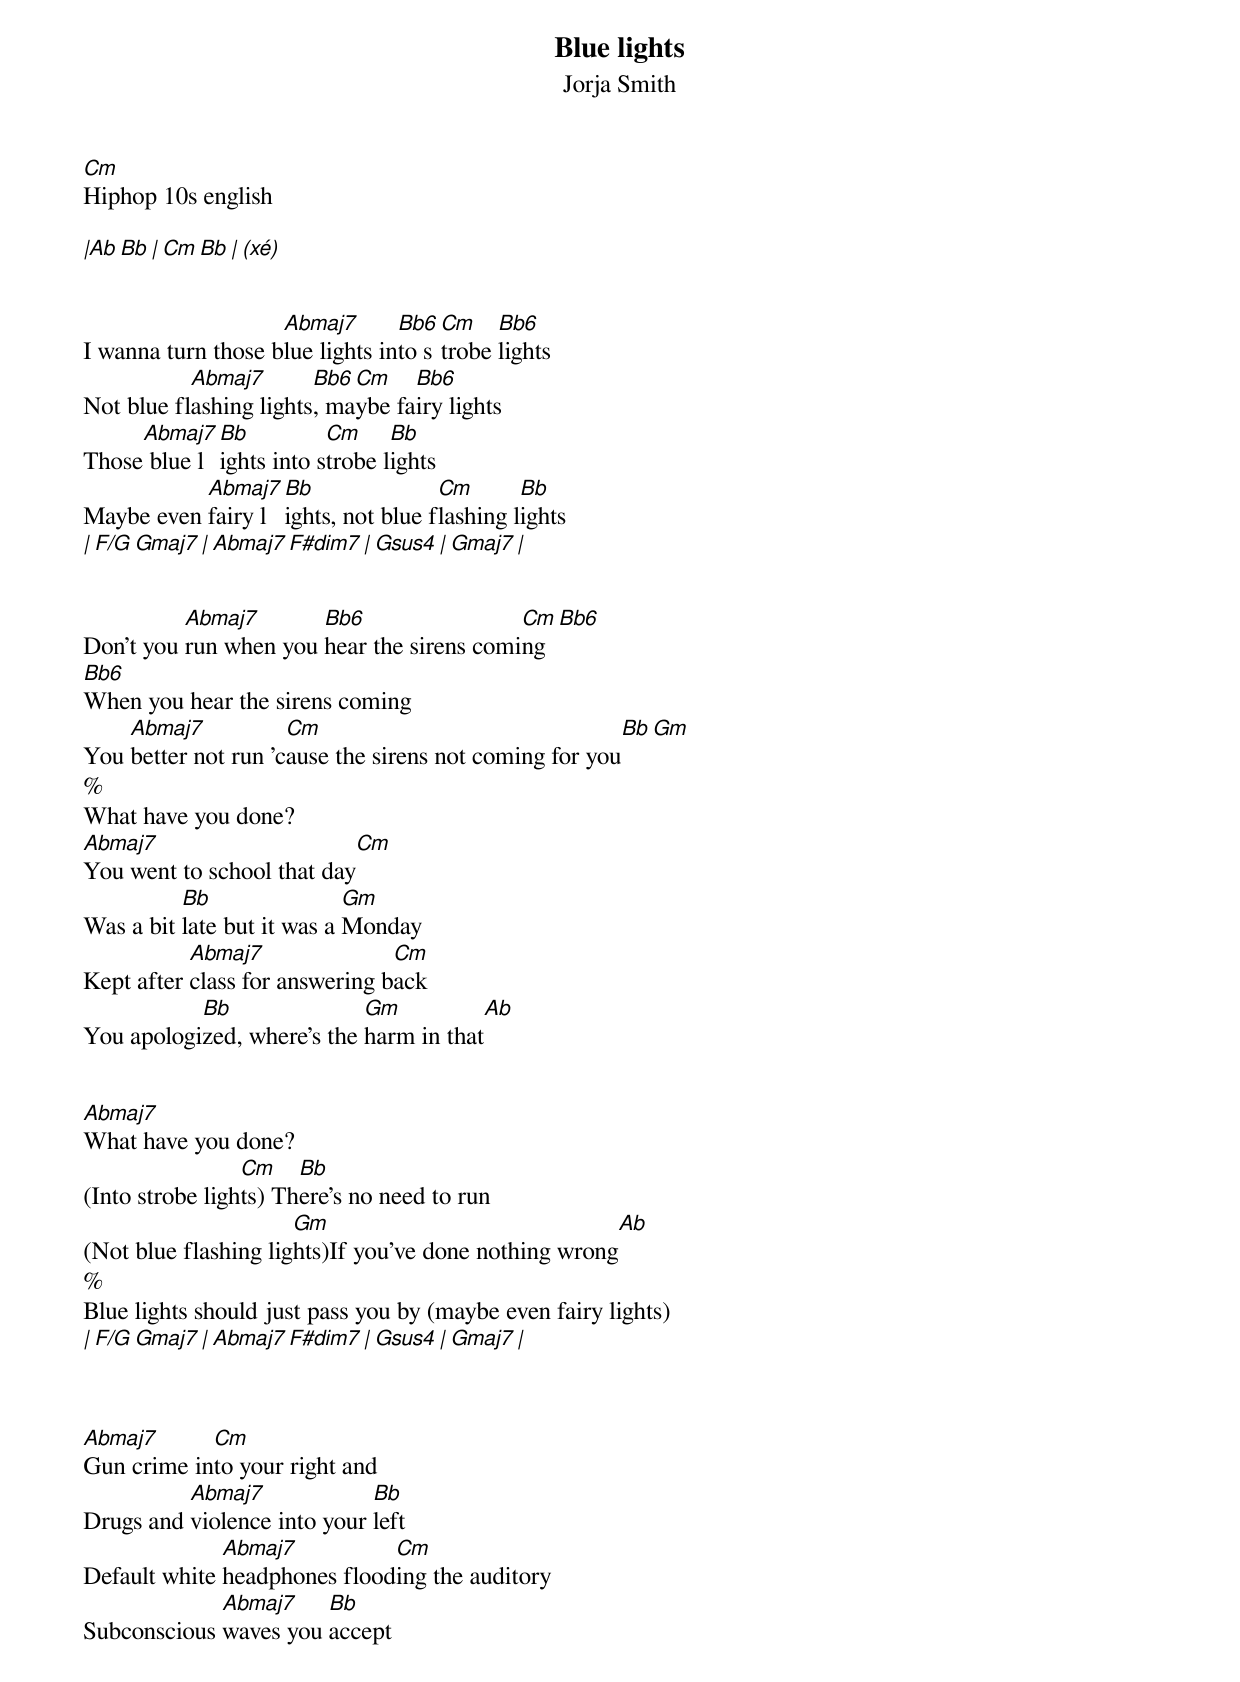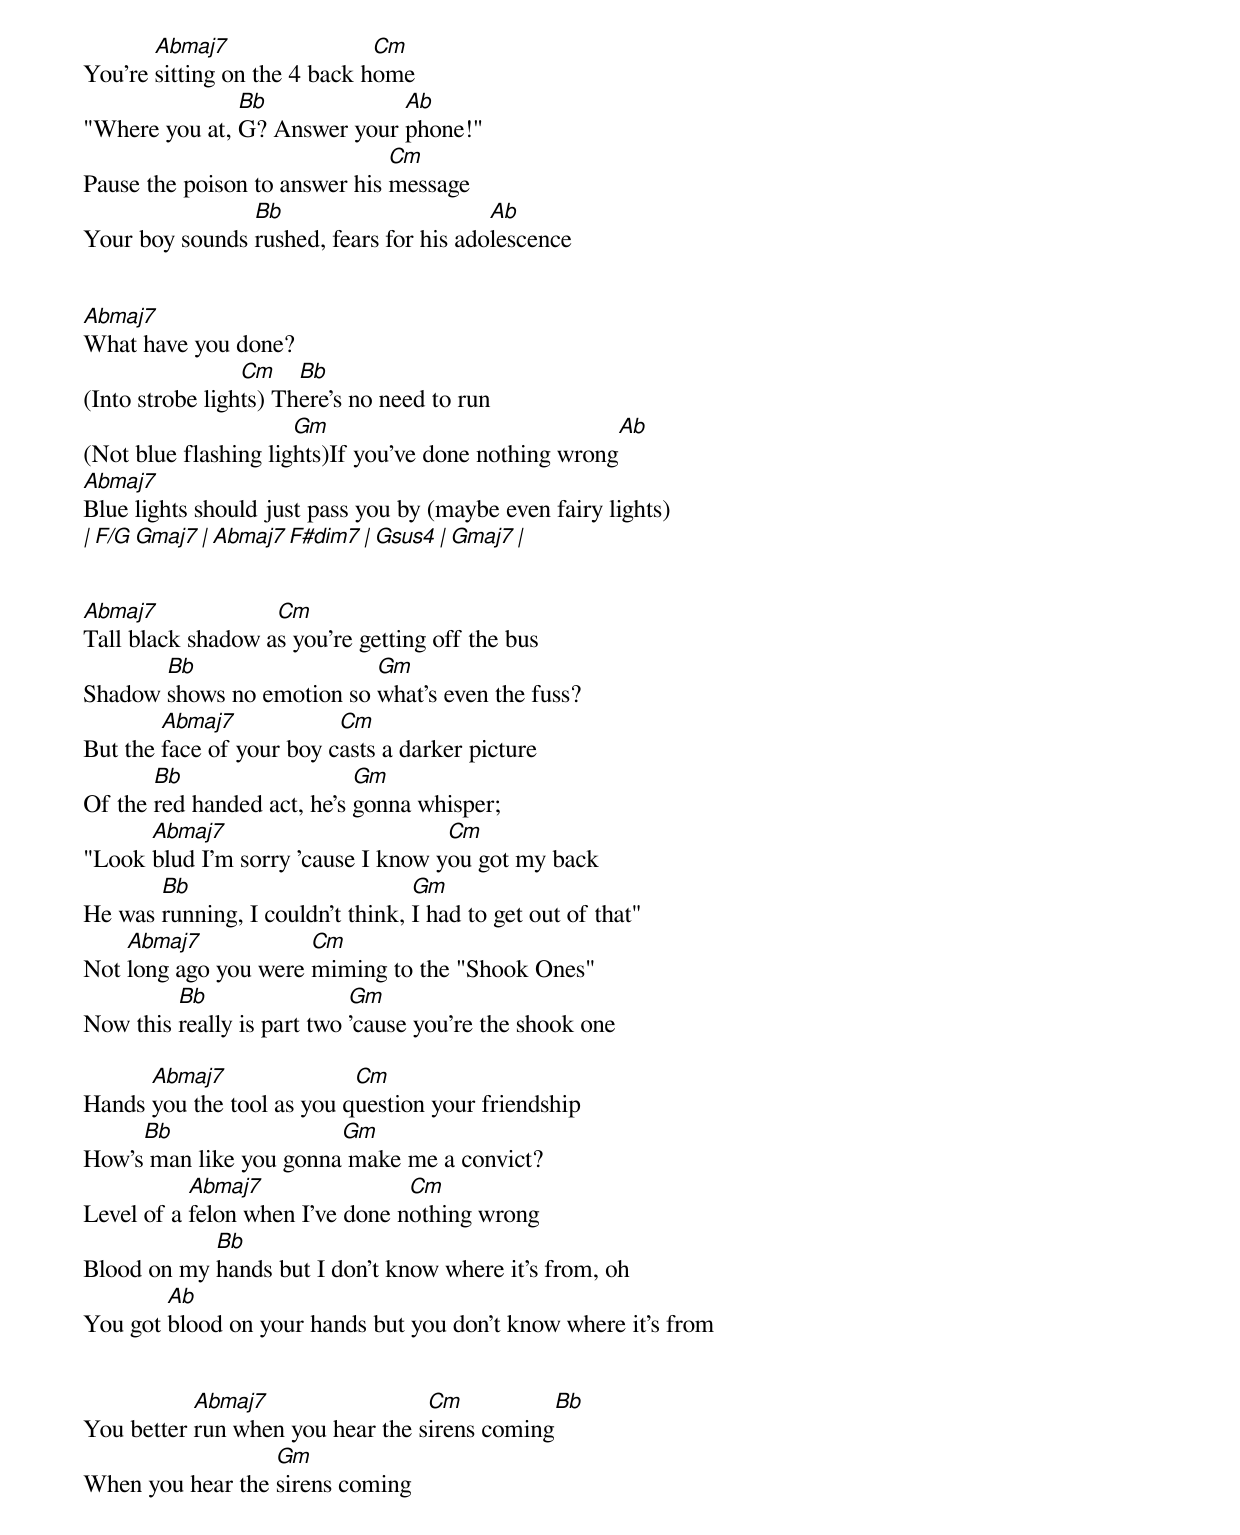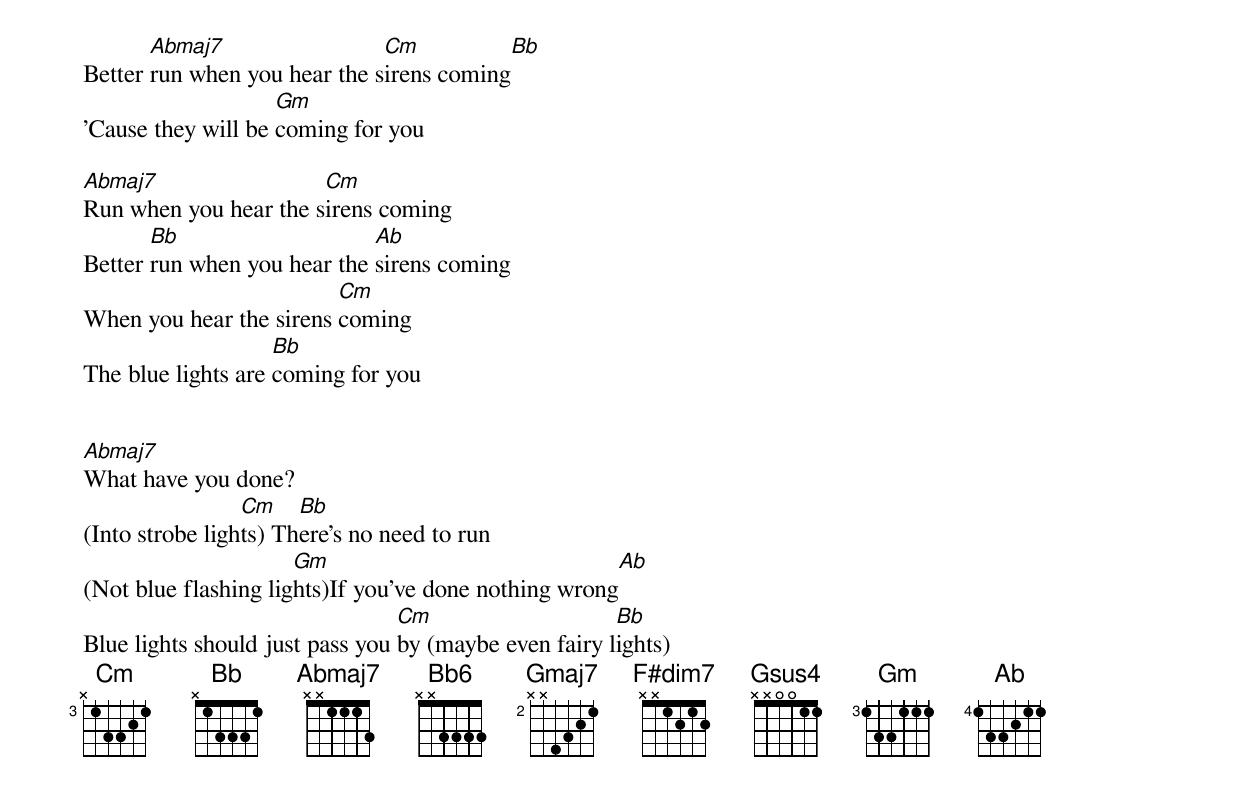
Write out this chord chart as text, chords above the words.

Blue lights
Jorja Smith
Cm
Hiphop 10s english

|Ab     Bb | Cm   Bb    | (xé)


                    Abmaj7       Bb6 Cm    Bb6
I wanna turn those blue lights into strobe lights
           Abmaj7       Bb6 Cm    Bb6
Not blue flashing lights, maybe fairy lights
     Abmaj7 Bb          Cm     Bb
Those blue lights into strobe lights
           Abmaj7 Bb               Cm       Bb
Maybe even fairy lights, not blue flashing lights
| F/G  Gmaj7 | Abmaj7 F#dim7 | Gsus4       | Gmaj7       |


          Abmaj7       Bb6                 Cm    Bb6
Don't you run when you hear the sirens coming
Bb6
When you hear the sirens coming
    Abmaj7           Cm                                   Bb    Gm
You better not run 'cause the sirens not coming for you
%
What have you done?
Abmaj7                     Cm
You went to school that day
          Bb                Gm
Was a bit late but it was a Monday
           Abmaj7               Cm
Kept after class for answering back
           Bb               Gm            Ab
You apologized, where's the harm in that


Abmaj7
What have you done?
                 Cm    Bb
(Into strobe lights) There's no need to run
                      Gm                                  Ab
(Not blue flashing lights)If you've done nothing wrong
%
Blue lights should just pass you by (maybe even fairy lights)
| F/G  Gmaj7 | Abmaj7 F#dim7 | Gsus4       | Gmaj7       |



Abmaj7      Cm
Gun crime into your right and
          Abmaj7             Bb
Drugs and violence into your left
              Abmaj7          Cm
Default white headphones flooding the auditory
             Abmaj7    Bb
Subconscious waves you accept
       Abmaj7                 Cm
You're sitting on the 4 back home
               Bb             Ab
"Where you at, G? Answer your phone!"
                               Cm
Pause the poison to answer his message
                Bb                       Ab
Your boy sounds rushed, fears for his adolescence


Abmaj7
What have you done?
                 Cm    Bb
(Into strobe lights) There's no need to run
                      Gm                                  Ab
(Not blue flashing lights)If you've done nothing wrong
Abmaj7
Blue lights should just pass you by (maybe even fairy lights)
| F/G  Gmaj7 | Abmaj7 F#dim7 | Gsus4       | Gmaj7       |


Abmaj7             Cm
Tall black shadow as you're getting off the bus
       Bb                  Gm
Shadow shows no emotion so what's even the fuss?
        Abmaj7            Cm
But the face of your boy casts a darker picture
       Bb                   Gm
Of the red handed act, he's gonna whisper;
      Abmaj7                        Cm
"Look blud I'm sorry 'cause I know you got my back
       Bb                         Gm
He was running, I couldn't think, I had to get out of that"
    Abmaj7            Cm
Not long ago you were miming to the "Shook Ones"
         Bb                 Gm
Now this really is part two 'cause you're the shook one

      Abmaj7               Cm
Hands you the tool as you question your friendship
     Bb                 Gm
How's man like you gonna make me a convict?
           Abmaj7                Cm
Level of a felon when I've done nothing wrong
            Bb
Blood on my hands but I don't know where it's from, oh
        Ab
You got blood on your hands but you don't know where it's from


           Abmaj7                 Cm             Bb
You better run when you hear the sirens coming
                  Gm
When you hear the sirens coming
       Abmaj7                 Cm                Bb
Better run when you hear the sirens coming
                    Gm
'Cause they will be coming for you

Abmaj7                 Cm
Run when you hear the sirens coming
       Bb                    Ab
Better run when you hear the sirens coming
                         Cm
When you hear the sirens coming
                    Bb
The blue lights are coming for you


Abmaj7
What have you done?
                 Cm    Bb
(Into strobe lights) There's no need to run
                      Gm                                  Ab
(Not blue flashing lights)If you've done nothing wrong
                                 Cm                    Bb
Blue lights should just pass you by (maybe even fairy lights)
